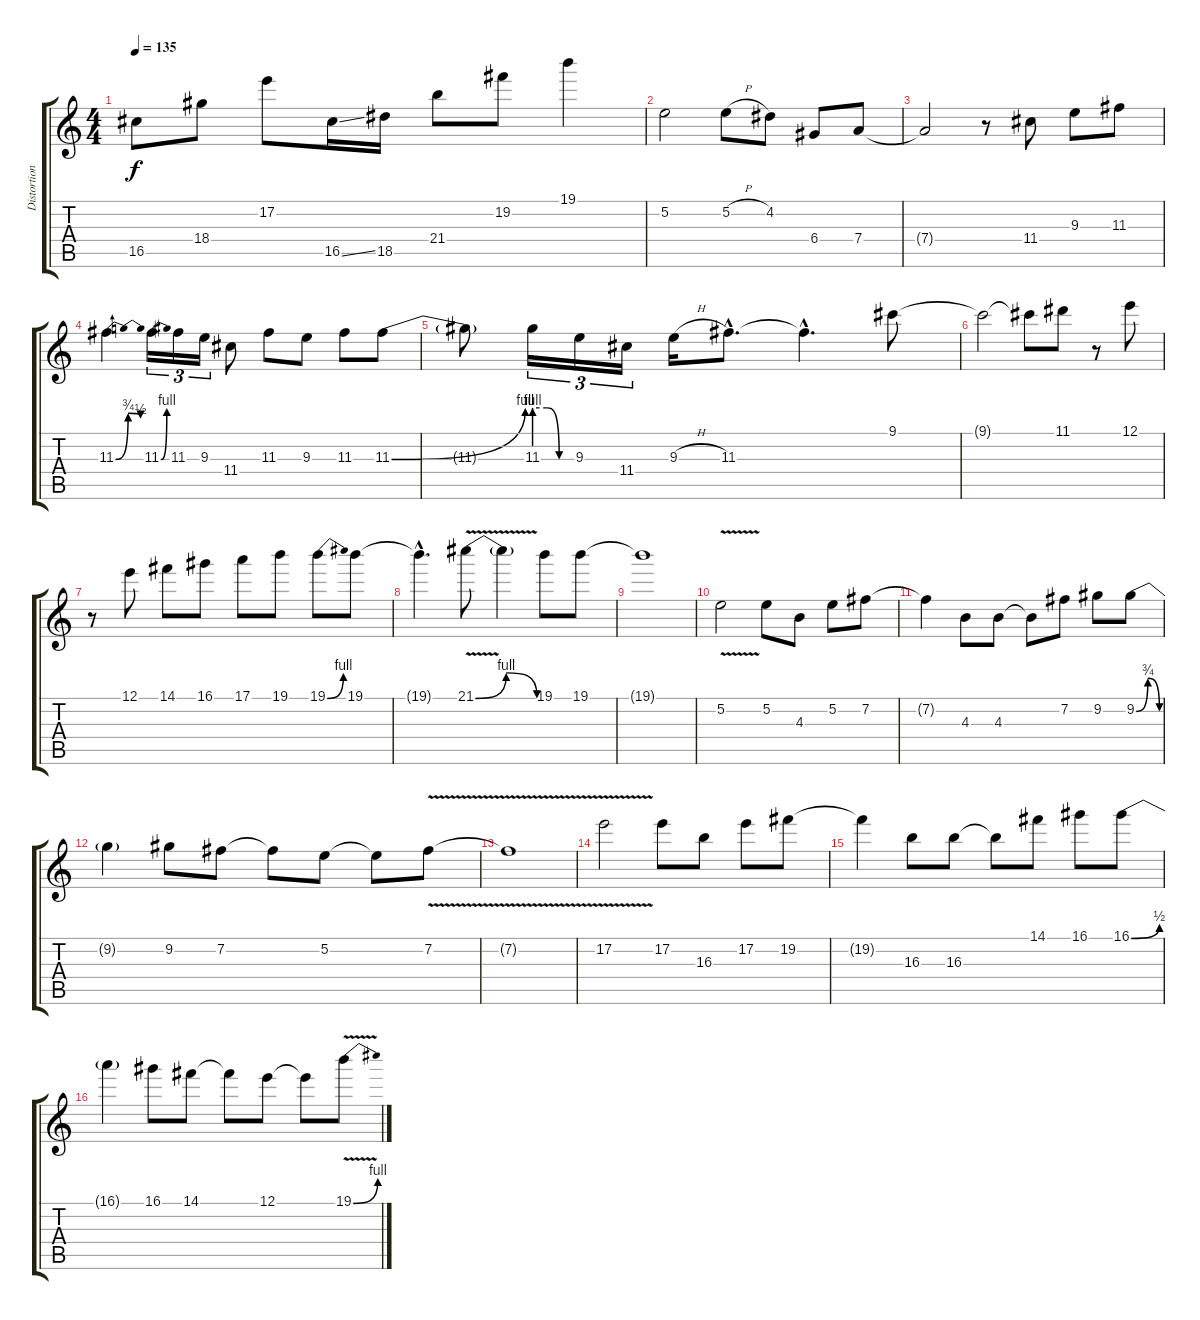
\track ("Distortion Guitar" "Distortion") {instrument overdrivenguitar}
\staff {score tabs}
\tuning (E4 B3 G3 D3 A2 E2) {hide}
\ts (4 4)
\tempo 135
\clef g2
\ks c
16.5.8{dy f} 18.4.8 17.2.8 16.5{ss}.16 18.5.16 21.4.8 19.2.8 19.1.4 |
5.2.2 5.2{h}.8 4.2.8 6.4.8 7.4.8 |
7.4{t}.2 r.8 11.4.8 9.3.8 11.3.8 |
11.3{be (bendrelease 0 0 30 3 30 3 60 2)}.4 11.3{be (bend 0 0 60 4)}.16{tu (3 2)} 11.3.16{tu (3 2)} 9.3.16{tu (3 2)} 11.4.8 11.3.8 9.3.8 11.3.8 11.3{be (bend 0 0 60 4)}.8 |
11.3{t}.8 11.3{be (custom 0 4 20 4 40 0 60 0)}.16{tu (3 2)} 9.3.16{tu (3 2)} 11.4.16{tu (3 2)} 9.3{h}.16 11.3{hac}.8{d} 11.3{hac t}.4{d} 9.1.8 |
9.1{t}.2 9.1{t}.8 11.1.8 r.8 12.1.8 |
r.8 12.1.8 14.1.8 16.1.8 17.1.8 19.1.8 19.1{be (bend 0 0 60 4)}.8 19.1.8 |
19.1{hac t}.4{d} 21.1{be (bendrelease 0 0 40 4 40 4 60 0) v}.8 21.1{t}.4 19.1.8 19.1.8 |
19.1{t}.1 |
5.2{v}.2 5.2.8 4.3.8 5.2.8 7.2.8 |
7.2{t}.4 4.3.8 4.3.8 4.3{t}.8 7.2.8 9.2.8 9.2{be (bendrelease 0 0 41 3 41 3 60 0)}.8 |
9.2{t}.4 9.2.8 7.2.8 7.2{t}.8 5.2.8 5.2{t}.8 7.2{v}.8 |
7.2{t}.1 |
17.2{v}.2 17.2.8 16.3.8 17.2.8 19.2.8 |
19.2{t}.4 16.3.8 16.3.8 16.3{t}.8 14.1.8 16.1.8 16.1{be (bend 0 0 60 2)}.8 |
16.1{t}.4 16.1.8 14.1.8 14.1{t}.8 12.1.8 12.1{t}.8 19.1{be (bend 0 0 60 4) v}.8
